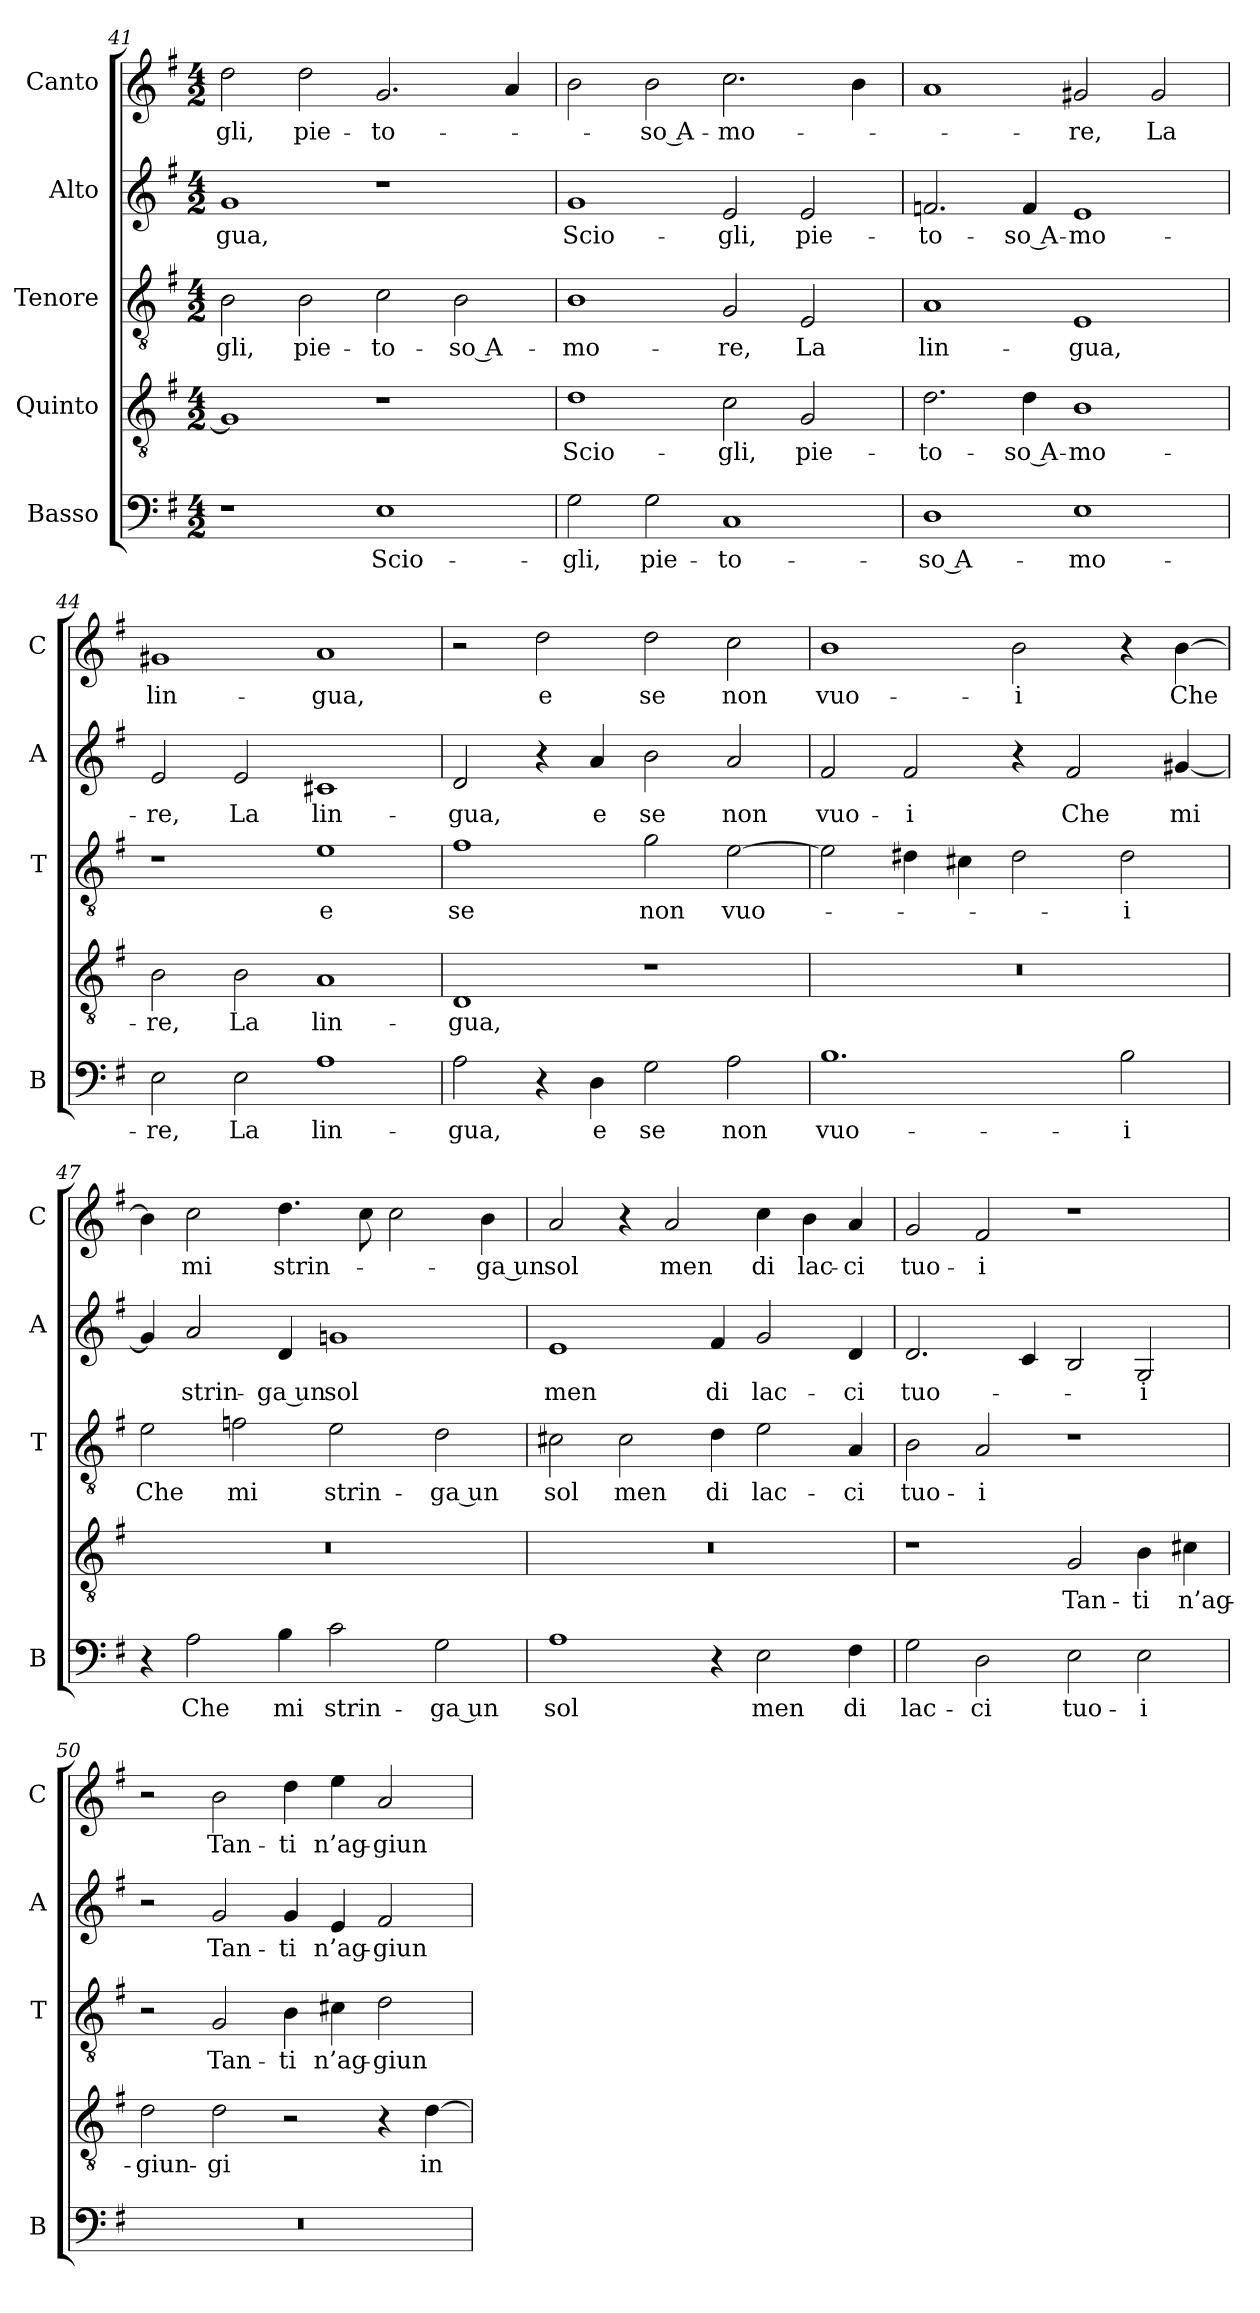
**kern	**text	**kern	**text	**kern	**text	**kern	**text	**kern	**text
*part5	*part5	*part4	*part4	*part3	*part3	*part2	*part2	*part1	*part1
*staff5	*staff5	*staff4	*staff4	*staff3	*staff3	*staff2	*staff2	*staff1	*staff1
*I"Basso	*	*I"Quinto	*	*I"Tenore	*	*I"Alto	*	*I"Canto	*
*I'B	*	*	*	*I'T	*	*I'A	*	*I'C	*
*clefF4	*	*clefGv2	*	*clefGv2	*	*clefG2	*	*clefG2	*
*k[f#]	*	*k[f#]	*	*k[f#]	*	*k[f#]	*	*k[f#]	*
*G:	*	*G:	*	*G:	*	*G:	*	*G:	*
*M4/2	*	*M4/2	*	*M4/2	*	*M4/2	*	*M4/2	*
=41	=41	=41	=41	=41	=41	=41	=41	=41	=41
!	!	!	!	!	!LO:LY:b	!	!LO:LY:b	!	!LO:LY:b
1r	.	1G]	.	2B\	-gli,	1g	-gua,	2dd\	-gli,
!	!	!	!	!	!LO:LY:b	!	!	!	!LO:LY:b
.	.	.	.	2B\	pie-	.	.	2dd\	pie-
!	!LO:LY:b	!	!	!	!LO:LY:b	!	!	!	!LO:LY:b
1E	Scio-	1r	.	2c\	-to-	1r	.	2.g/	-to-
!	!	!	!	!	!LO:LY:b	!	!	!	!
.	.	.	.	2B\	-so A-	.	.	.	.
.	.	.	.	.	.	.	.	4a/	.
=42	=42	=42	=42	=42	=42	=42	=42	=42	=42
!	!LO:LY:b	!	!LO:LY:b	!	!LO:LY:b	!	!LO:LY:b	!	!
2G\	-gli,	1d	Scio-	1B	-mo-	1g	Scio-	2b\	.
!	!LO:LY:b	!	!	!	!	!	!	!	!LO:LY:b
2G\	pie-	.	.	.	.	.	.	2b\	-so A-
!	!LO:LY:b	!	!LO:LY:b	!	!LO:LY:b	!	!LO:LY:b	!	!LO:LY:b
1C	-to-	2c\	-gli,	2G/	-re,	2e/	-gli,	2.cc\	-mo-
!	!	!	!LO:LY:b	!	!LO:LY:b	!	!LO:LY:b	!	!
.	.	2G/	pie-	2E/	La	2e/	pie-	.	.
.	.	.	.	.	.	.	.	4b\	.
=43	=43	=43	=43	=43	=43	=43	=43	=43	=43
!	!LO:LY:b	!	!LO:LY:b	!	!LO:LY:b	!	!LO:LY:b	!	!
1D	-so A-	2.d\	-to-	1A	lin-	2.fn/	-to-	1a	.
!	!	!	!LO:LY:b	!	!	!	!LO:LY:b	!	!
.	.	4d\	-so A-	.	.	4f/	-so A-	.	.
!	!LO:LY:b	!	!LO:LY:b	!	!LO:LY:b	!	!LO:LY:b	!	!LO:LY:b
1E	-mo-	1B	-mo-	1E	-gua,	1e	-mo-	2g#X/	-re,
!	!	!	!	!	!	!	!	!	!LO:LY:b
.	.	.	.	.	.	.	.	2g#/	La
=44	=44	=44	=44	=44	=44	=44	=44	=44	=44
!	!LO:LY:b	!	!LO:LY:b	!	!	!	!LO:LY:b	!	!LO:LY:b
2E\	-re,	2B\	-re,	1r	.	2e/	-re,	1g#X	lin-
!	!LO:LY:b	!	!LO:LY:b	!	!	!	!LO:LY:b	!	!
2E\	La	2B\	La	.	.	2e/	La	.	.
!	!LO:LY:b	!	!LO:LY:b	!	!LO:LY:b	!	!LO:LY:b	!	!LO:LY:b
1A	lin-	1A	lin-	1e	e	1c#X	lin-	1a	-gua,
!!LO:LB:g=z
=45	=45	=45	=45	=45	=45	=45	=45	=45	=45
!	!LO:LY:b	!	!LO:LY:b	!	!LO:LY:b	!	!LO:LY:b	!	!
2A\	-gua,	1D	-gua,	1f#	se	2d/	-gua,	2r	.
!	!	!	!	!	!	!	!	!	!LO:LY:b
4r	.	.	.	.	.	4r	.	2dd\	e
!	!LO:LY:b	!	!	!	!	!	!LO:LY:b	!	!
4D\	e	.	.	.	.	4a/	e	.	.
!	!LO:LY:b	!	!	!	!LO:LY:b	!	!LO:LY:b	!	!LO:LY:b
2G\	se	1r	.	2g\	non	2b\	se	2dd\	se
!	!LO:LY:b	!	!	!	!LO:LY:b	!	!LO:LY:b	!	!LO:LY:b
2A\	non	.	.	[2e\	vuo-	2a/	non	2cc\	non
=46	=46	=46	=46	=46	=46	=46	=46	=46	=46
!	!LO:LY:b	!	!	!	!	!	!LO:LY:b	!	!LO:LY:b
1.B	vuo-	0r	.	2e\]	.	2f#/	vuo-	1b	vuo-
!	!	!	!	!	!	!	!LO:LY:b	!	!
.	.	.	.	4d#X\	.	2f#/	-i	.	.
.	.	.	.	4c#X\	.	.	.	.	.
!	!	!	!	!	!	!	!	!	!LO:LY:b
.	.	.	.	2d#\	.	4r	.	2b\	-i
!	!	!	!	!	!	!	!LO:LY:b	!	!
.	.	.	.	.	.	2f#/	Che	.	.
!	!LO:LY:b	!	!	!	!LO:LY:b	!	!	!	!
2B\	-i	.	.	2d#\	-i	.	.	4r	.
!	!	!	!	!	!	!	!LO:LY:b	!	!LO:LY:b
.	.	.	.	.	.	[4g#X/	mi	[4b\	Che
=47	=47	=47	=47	=47	=47	=47	=47	=47	=47
!	!	!	!	!	!LO:LY:b	!	!	!	!
4r	.	0r	.	2e\	Che	4g#/]	.	4b\]	.
!	!LO:LY:b	!	!	!	!	!	!LO:LY:b	!	!LO:LY:b
2A\	Che	.	.	.	.	2a/	strin-	2cc\	mi
!	!	!	!	!	!LO:LY:b	!	!	!	!
.	.	.	.	2fn\	mi	.	.	.	.
!	!LO:LY:b	!	!	!	!	!	!LO:LY:b	!	!LO:LY:b
4B\	mi	.	.	.	.	4d/	-ga un	4.dd\	strin-
!	!LO:LY:b	!	!	!	!LO:LY:b	!	!LO:LY:b	!	!
2c\	strin-	.	.	2e\	strin-	1gn	sol	.	.
.	.	.	.	.	.	.	.	8cc\	.
.	.	.	.	.	.	.	.	2cc\	.
!	!LO:LY:b	!	!	!	!LO:LY:b	!	!	!	!
2G\	-ga un	.	.	2d\	-ga un	.	.	.	.
!	!	!	!	!	!	!	!	!	!LO:LY:b
.	.	.	.	.	.	.	.	4b\	-ga un
=48	=48	=48	=48	=48	=48	=48	=48	=48	=48
!	!LO:LY:b	!	!	!	!LO:LY:b	!	!LO:LY:b	!	!LO:LY:b
1A	sol	0r	.	2c#X\	sol	1e	men	2a/	sol
!	!	!	!	!	!LO:LY:b	!	!	!	!
.	.	.	.	2c#\	men	.	.	4r	.
!	!	!	!	!	!	!	!	!	!LO:LY:b
.	.	.	.	.	.	.	.	2a/	men
!	!	!	!	!	!LO:LY:b	!	!LO:LY:b	!	!
4r	.	.	.	4d\	di	4f#/	di	.	.
!	!LO:LY:b	!	!	!	!LO:LY:b	!	!LO:LY:b	!	!LO:LY:b
2E\	men	.	.	2e\	lac-	2g/	lac-	4cc\	di
!	!	!	!	!	!	!	!	!	!LO:LY:b
.	.	.	.	.	.	.	.	4b\	lac-
!	!LO:LY:b	!	!	!	!LO:LY:b	!	!LO:LY:b	!	!LO:LY:b
4F#\	di	.	.	4A/	-ci	4d/	-ci	4a/	-ci
!!LO:PB:g=z
=49	=49	=49	=49	=49	=49	=49	=49	=49	=49
!	!LO:LY:b	!	!	!	!LO:LY:b	!	!LO:LY:b	!	!LO:LY:b
2G\	lac-	1r	.	2B\	tuo-	2.d/	tuo-	2g/	tuo-
!	!LO:LY:b	!	!	!	!LO:LY:b	!	!	!	!LO:LY:b
2D\	-ci	.	.	2A/	-i	.	.	2f#/	-i
.	.	.	.	.	.	4c/	.	.	.
!	!LO:LY:b	!	!LO:LY:b	!	!	!	!	!	!
2E\	tuo-	2G/	Tan-	1r	.	2B/	.	1r	.
!	!LO:LY:b	!	!LO:LY:b	!	!	!	!LO:LY:b	!	!
2E\	-i	4B\	-ti	.	.	2G/	-i	.	.
!	!	!	!LO:LY:b	!	!	!	!	!	!
.	.	4c#X\	n’ag-	.	.	.	.	.	.
=50	=50	=50	=50	=50	=50	=50	=50	=50	=50
!	!	!	!LO:LY:b	!	!	!	!	!	!
0r	.	2d\	-giun-	2r	.	2r	.	2r	.
!	!	!	!LO:LY:b	!	!LO:LY:b	!	!LO:LY:b	!	!LO:LY:b
.	.	2d\	-gi	2G/	Tan-	2g/	Tan-	2b\	Tan-
!	!	!	!	!	!LO:LY:b	!	!LO:LY:b	!	!LO:LY:b
.	.	2r	.	4B\	-ti	4g/	-ti	4dd\	-ti
!	!	!	!	!	!LO:LY:b	!	!LO:LY:b	!	!LO:LY:b
.	.	.	.	4c#X\	n’ag-	4e/	n’ag-	4ee\	n’ag-
!	!	!	!	!	!LO:LY:b	!	!LO:LY:b	!	!LO:LY:b
.	.	4r	.	2d\	-giun-	2f#/	-giun-	2a/	-giun-
!	!	!	!LO:LY:b	!	!	!	!	!	!
.	.	[4d\	in	.	.	.	.	.	.
=	=	=	=	=	=	=	=	=	=
*-	*-	*-	*-	*-	*-	*-	*-	*-	*-
